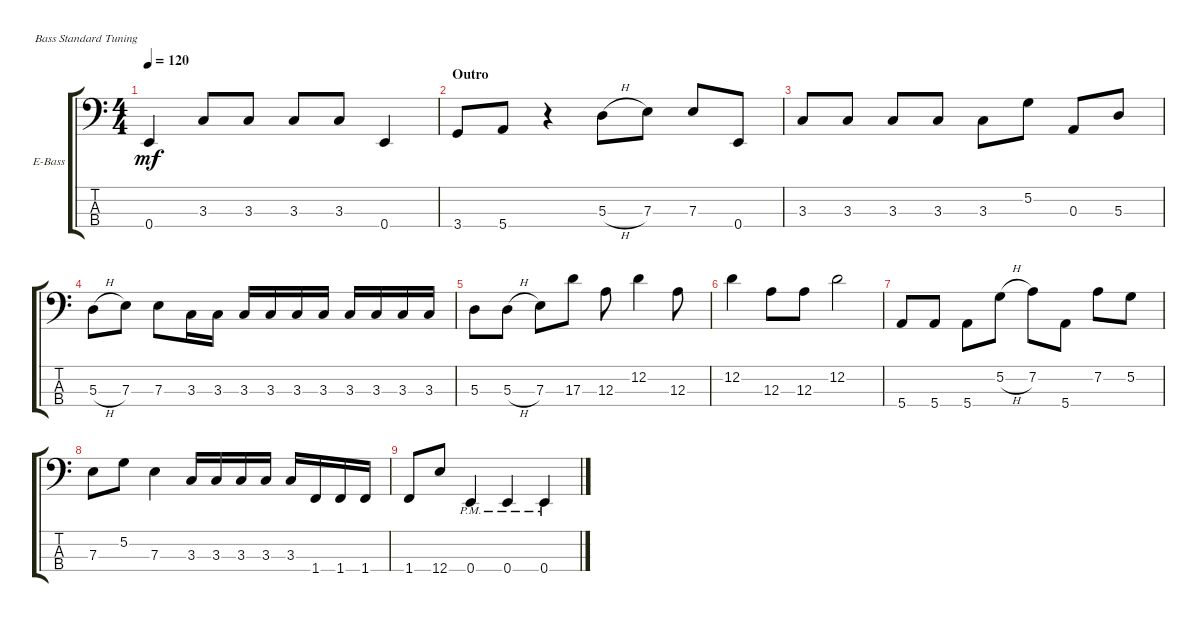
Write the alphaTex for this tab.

\defaultSystemsLayout 4
\bracketExtendMode groupsimilarinstruments
\firstSystemTrackNameOrientation horizontal
\otherSystemsTrackNameOrientation horizontal
\track ("Electric Bass" "E-Bass") {instrument electricbassfinger}
\staff {score tabs}
\tuning (G2 D2 A1 E1)
\ts (4 4)
\tempo 120
\clef f4
\ks c
0.4.4{dy mf} 3.3.8 3.3.8 3.3.8 3.3.8 0.4.4 |
\section ("" "Outro")
3.4.8 5.4.8 r.4 5.3{h}.8 7.3.8 7.3.8 0.4.8 |
3.3.8 3.3.8 3.3.8 3.3.8 3.3.8 5.2.8 0.3.8 5.3.8 |
5.3{h}.8 7.3.8 7.3.8 3.3.16 3.3.16 3.3.16 3.3.16 3.3.16 3.3.16 3.3.16 3.3.16 3.3.16 3.3.16 |
5.3.8 5.3{h}.8 7.3.8 17.3.8 12.3.8 12.2.4 12.3.8 |
12.2.4 12.3.8 12.3.8 12.2.2 |
5.4.8 5.4.8 5.4.8 5.2{h}.8 7.2.8 5.4.8 7.2.8 5.2.8 |
7.3.8 5.2.8 7.3.4 3.3.16 3.3.16 3.3.16 3.3.16 3.3.16 1.4.16 1.4.16 1.4.16 |
1.4.8 12.4.8 0.4{pm}.4 0.4{pm}.4 0.4{pm}.4
